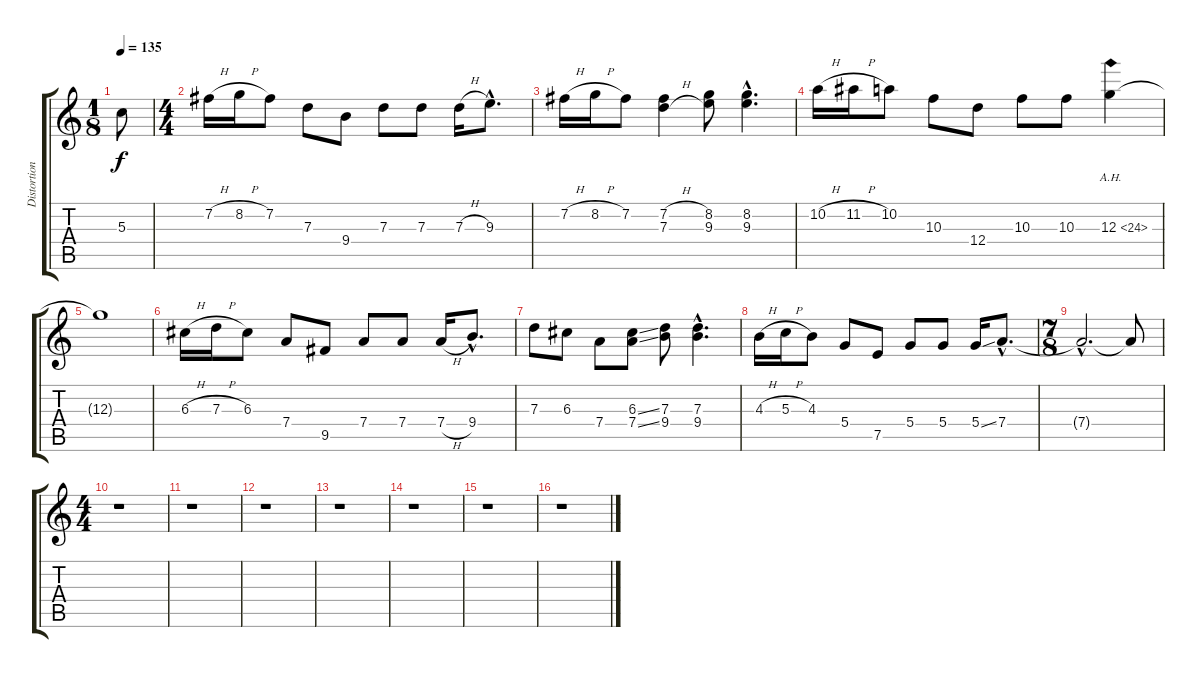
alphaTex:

\track ("Distortion Guitar" "Distortion") {instrument overdrivenguitar}
\staff {score tabs}
\tuning (E4 B3 G3 D3 A2 E2) {hide}
\ts (1 8)
\tempo 135
\clef g2
\ks c
5.3{t}.8{dy f} |
\ts (4 4)
7.2{h}.16 8.2{h}.16 7.2.8 7.3.8 9.4.8 7.3.8 7.3.8 7.3{h}.16 9.3{hac}.8{d} |
7.2{h}.16 8.2{h}.16 7.2.8 (7.2{h} 7.3{h}).4 (8.2 9.3).8 (8.2{hac} 9.3{hac}).4{d} |
10.2{h}.16 11.2{h}.16 10.2.8 10.3.8 12.4.8 10.3.8 10.3.8 12.3{ah 12}.4 |
12.3{t}.1 |
6.3{h}.16 7.3{h}.16 6.3.8 7.4.8 9.5.8 7.4.8 7.4.8 7.4{h}.16 9.4{hac}.8{d} |
7.3.8 6.3.8 7.4.8 (6.3{ss} 7.4{ss}).8 (7.3 9.4).8 (7.3{hac} 9.4{hac}).4{d} |
4.3{h}.16 5.3{h}.16 4.3.8 5.4.8 7.5.8 5.4.8 5.4.8 5.4{ss}.16 7.4{hac}.8{d} |
\ts (7 8)
7.4{hac t}.2{d} 7.4{t}.8 |
\ts (4 4)
r.1 |
r.1 |
r.1 |
r.1 |
r.1 |
r.1 |
r.1
